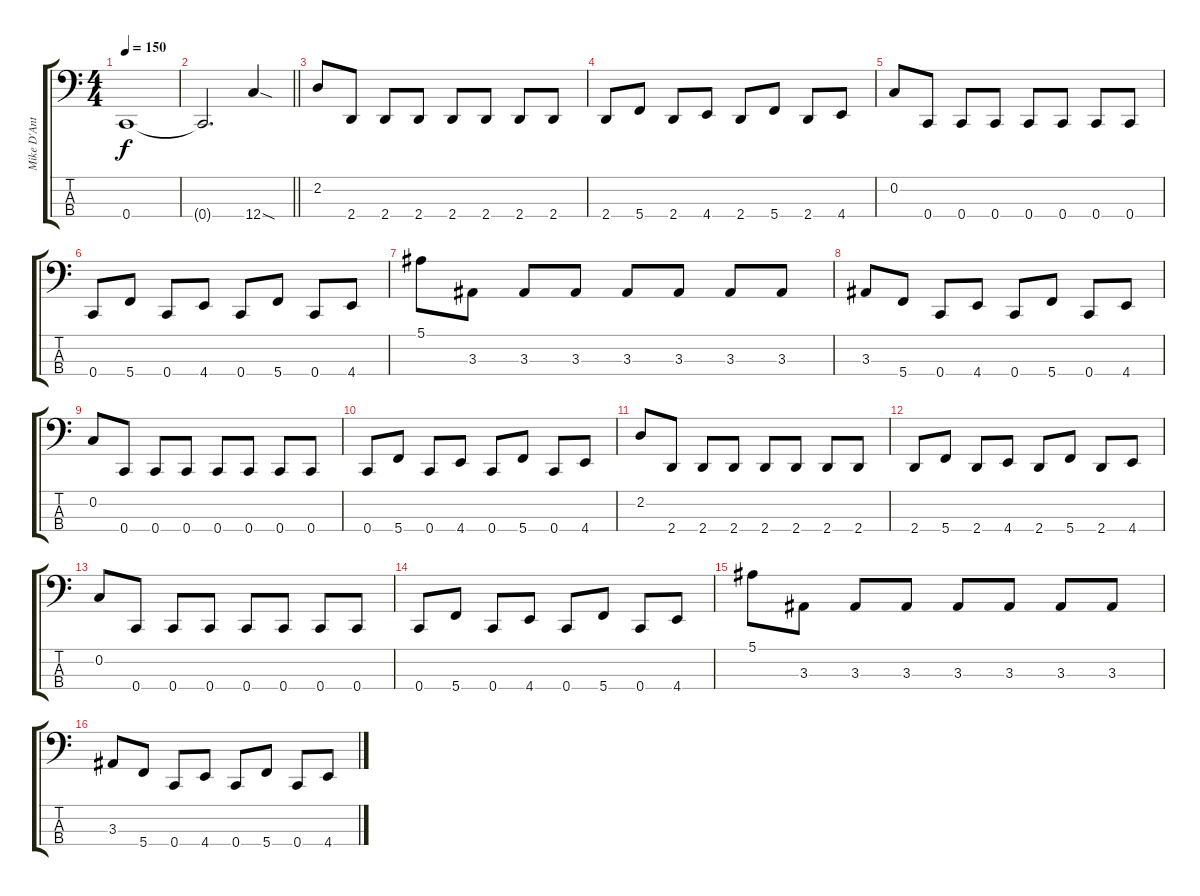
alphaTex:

\track ("Mike D'Antonio" "Mike D'Ant") {instrument electricbassfinger}
\staff {score tabs}
\tuning (F2 C2 G1 C1) {hide}
\ts (4 4)
\tempo 150
\clef f4
\ks c
0.4.1{dy f} |
\barLineRight lightlight
0.4{t}.2{d} 12.4{sod}.4 |
2.2.8 2.4.8 2.4.8 2.4.8 2.4.8 2.4.8 2.4.8 2.4.8 |
2.4.8 5.4.8 2.4.8 4.4.8 2.4.8 5.4.8 2.4.8 4.4.8 |
0.2.8 0.4.8 0.4.8 0.4.8 0.4.8 0.4.8 0.4.8 0.4.8 |
0.4.8 5.4.8 0.4.8 4.4.8 0.4.8 5.4.8 0.4.8 4.4.8 |
5.1.8 3.3.8 3.3.8 3.3.8 3.3.8 3.3.8 3.3.8 3.3.8 |
3.3.8 5.4.8 0.4.8 4.4.8 0.4.8 5.4.8 0.4.8 4.4.8 |
0.2.8 0.4.8 0.4.8 0.4.8 0.4.8 0.4.8 0.4.8 0.4.8 |
0.4.8 5.4.8 0.4.8 4.4.8 0.4.8 5.4.8 0.4.8 4.4.8 |
2.2.8 2.4.8 2.4.8 2.4.8 2.4.8 2.4.8 2.4.8 2.4.8 |
2.4.8 5.4.8 2.4.8 4.4.8 2.4.8 5.4.8 2.4.8 4.4.8 |
0.2.8 0.4.8 0.4.8 0.4.8 0.4.8 0.4.8 0.4.8 0.4.8 |
0.4.8 5.4.8 0.4.8 4.4.8 0.4.8 5.4.8 0.4.8 4.4.8 |
5.1.8 3.3.8 3.3.8 3.3.8 3.3.8 3.3.8 3.3.8 3.3.8 |
3.3.8 5.4.8 0.4.8 4.4.8 0.4.8 5.4.8 0.4.8 4.4.8
